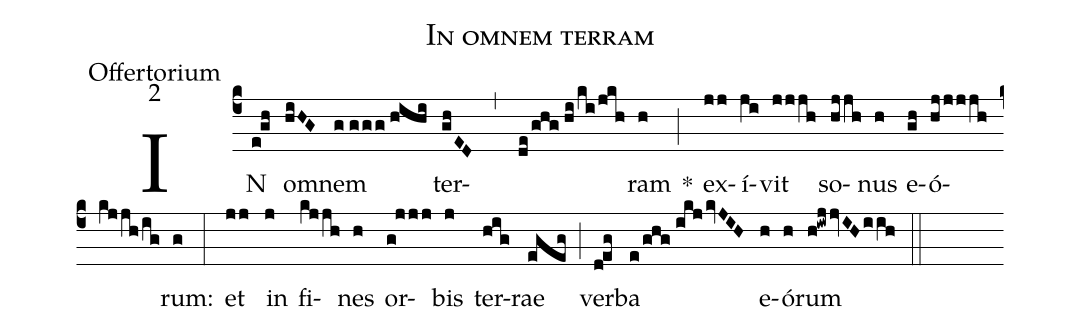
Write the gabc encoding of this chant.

name:In omnem terram;
office-part:Offertorium;
mode:2;
%%
(c4) IN(e!gh) om(hiHG/)nem(g//ggg//hihi) ter(ghED , de/ghg//hi/ki/jkh)ram(h) *(;) ex(jj)í(ji)vit(jjjh) so(hjjh)nus(h) e(gh)ó(hjjjjh//kjjh/ig)rum:(g) (:) et(jj) in(j) fi(kjjh)nes(h) or(g!jjj)bis(j) ter(hig)rae(egeg) (;) ver(d!eg)ba(e/ghg//ikj/kvJIH) e(h)ó(h)rum(h!iwjjvIH/iih) (::)
